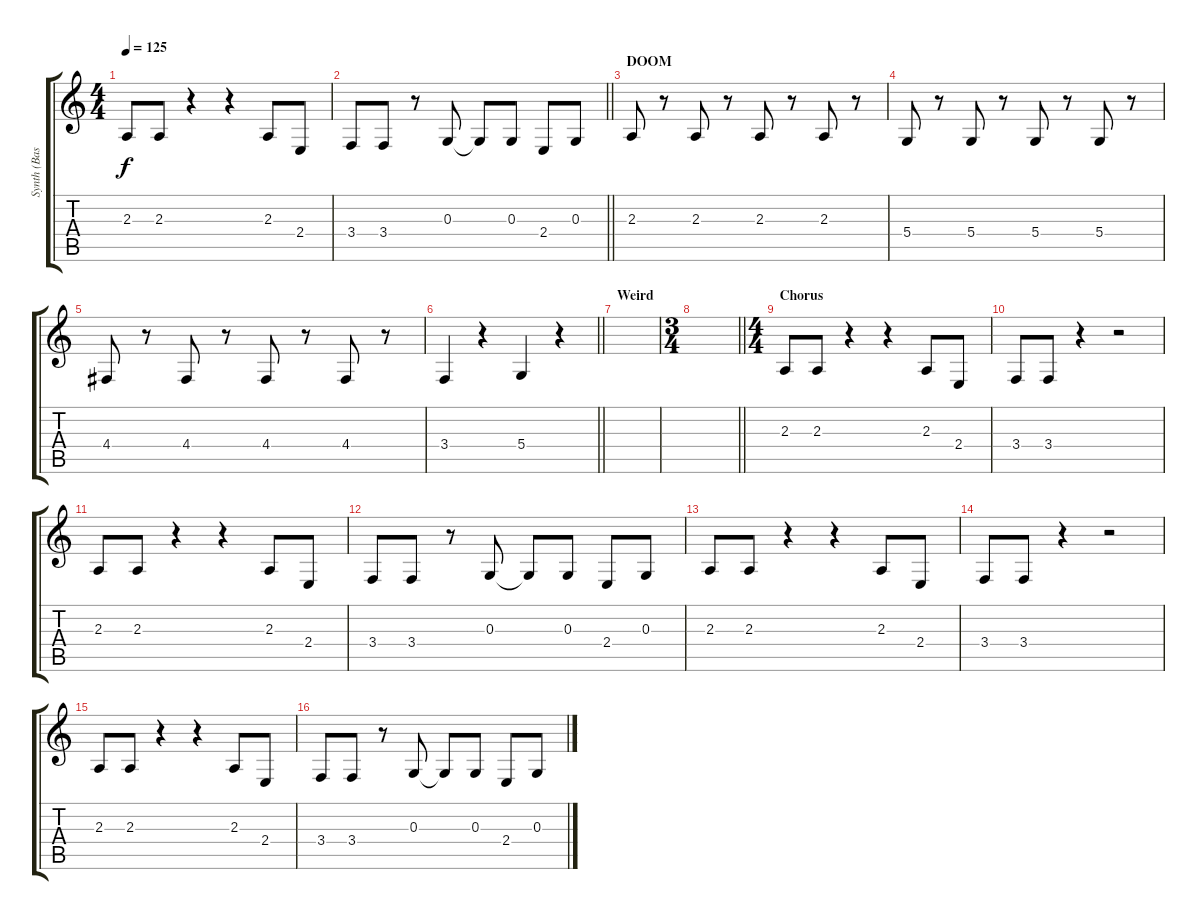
\track ("Synth (Bass)" "Synth (Bas") {instrument rockorgan}
\staff {score tabs}
\tuning (E4 B3 G3 D3 A2 E2) {hide}
\ts (4 4)
\tempo 125
\clef g2
\ks c
2.3.8{dy f} 2.3.8 r.4 r.4 2.3.8 2.4.8 |
\barLineRight lightlight
3.4.8 3.4.8 r.8 0.3.8 0.3{t}.8 0.3.8 2.4.8 0.3.8 |
\section ("" "DOOM")
2.3.8 r.8 2.3.8 r.8 2.3.8 r.8 2.3.8 r.8 |
5.4.8 r.8 5.4.8 r.8 5.4.8 r.8 5.4.8 r.8 |
4.4.8 r.8 4.4.8 r.8 4.4.8 r.8 4.4.8 r.8 |
\barLineRight lightlight
3.4.4 r.4 5.4.4 r.4 |
\section ("" "Weird")
|
\ts (3 4)
\barLineRight lightlight
|
\ts (4 4)
\section ("" "Chorus")
2.3.8 2.3.8 r.4 r.4 2.3.8 2.4.8 |
3.4.8 3.4.8 r.4 r.2 |
2.3.8 2.3.8 r.4 r.4 2.3.8 2.4.8 |
3.4.8 3.4.8 r.8 0.3.8 0.3{t}.8 0.3.8 2.4.8 0.3.8 |
2.3.8 2.3.8 r.4 r.4 2.3.8 2.4.8 |
3.4.8 3.4.8 r.4 r.2 |
2.3.8 2.3.8 r.4 r.4 2.3.8 2.4.8 |
3.4.8 3.4.8 r.8 0.3.8 0.3{t}.8 0.3.8 2.4.8 0.3.8
